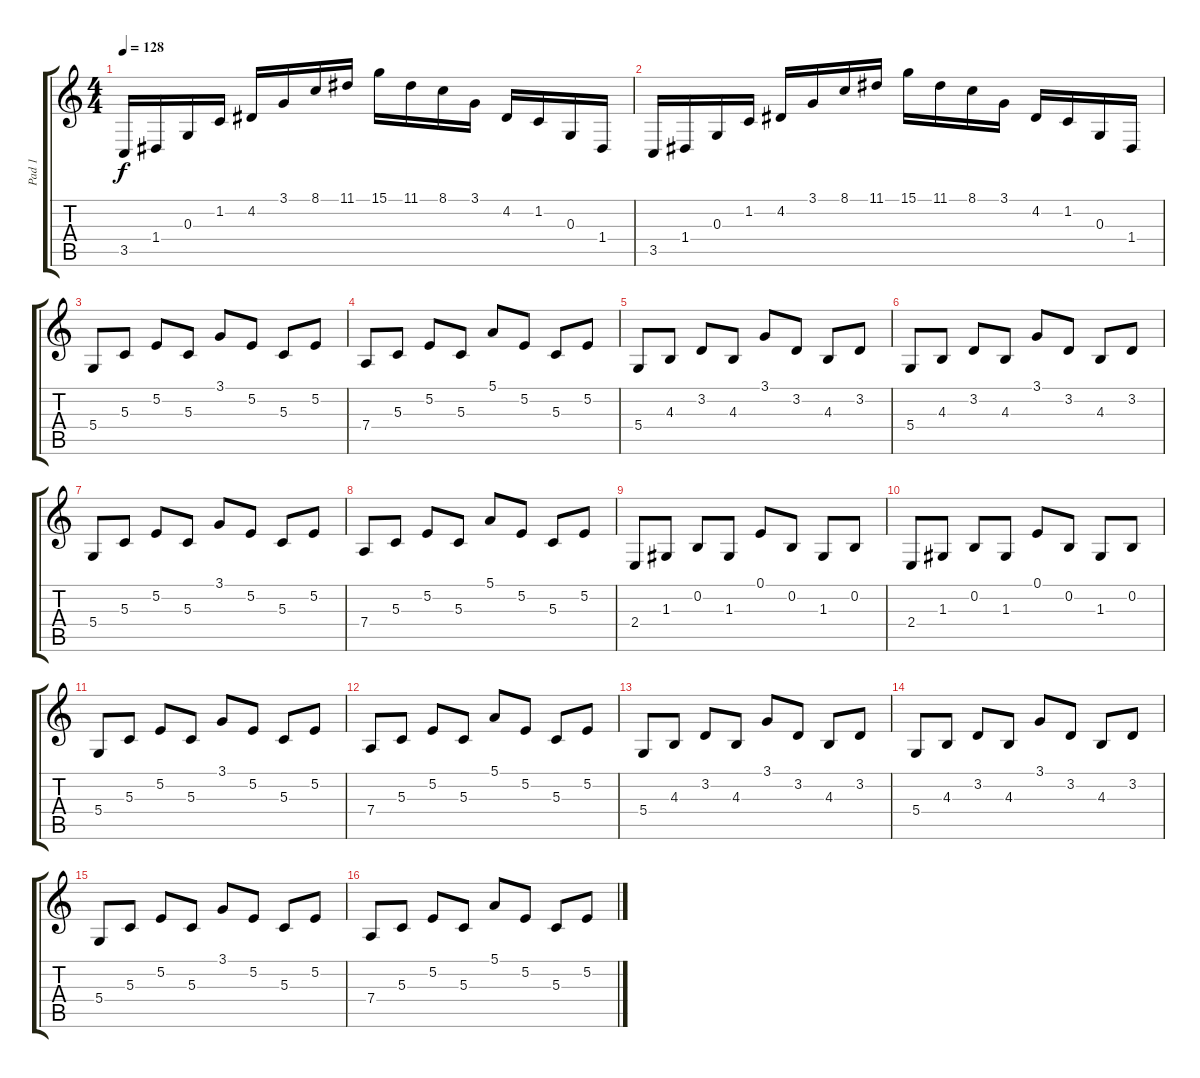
\track ("Pad 1" "Pad 1") {instrument pad4choir}
\staff {score tabs}
\tuning (E4 B3 G3 D3 A2 E2) {hide}
\ts (4 4)
\tempo 128
\clef g2
\ks c
3.5.16{dy f} 1.4.16 0.3.16 1.2.16 4.2.16 3.1.16 8.1.16 11.1.16 15.1.16 11.1.16 8.1.16 3.1.16 4.2.16 1.2.16 0.3.16 1.4.16 |
3.5.16 1.4.16 0.3.16 1.2.16 4.2.16 3.1.16 8.1.16 11.1.16 15.1.16 11.1.16 8.1.16 3.1.16 4.2.16 1.2.16 0.3.16 1.4.16 |
5.4.8 5.3.8 5.2.8 5.3.8 3.1.8 5.2.8 5.3.8 5.2.8 |
7.4.8 5.3.8 5.2.8 5.3.8 5.1.8 5.2.8 5.3.8 5.2.8 |
5.4.8 4.3.8 3.2.8 4.3.8 3.1.8 3.2.8 4.3.8 3.2.8 |
5.4.8 4.3.8 3.2.8 4.3.8 3.1.8 3.2.8 4.3.8 3.2.8 |
5.4.8 5.3.8 5.2.8 5.3.8 3.1.8 5.2.8 5.3.8 5.2.8 |
7.4.8 5.3.8 5.2.8 5.3.8 5.1.8 5.2.8 5.3.8 5.2.8 |
2.4.8 1.3.8 0.2.8 1.3.8 0.1.8 0.2.8 1.3.8 0.2.8 |
2.4.8 1.3.8 0.2.8 1.3.8 0.1.8 0.2.8 1.3.8 0.2.8 |
5.4.8 5.3.8 5.2.8 5.3.8 3.1.8 5.2.8 5.3.8 5.2.8 |
7.4.8 5.3.8 5.2.8 5.3.8 5.1.8 5.2.8 5.3.8 5.2.8 |
5.4.8 4.3.8 3.2.8 4.3.8 3.1.8 3.2.8 4.3.8 3.2.8 |
5.4.8 4.3.8 3.2.8 4.3.8 3.1.8 3.2.8 4.3.8 3.2.8 |
5.4.8 5.3.8 5.2.8 5.3.8 3.1.8 5.2.8 5.3.8 5.2.8 |
7.4.8 5.3.8 5.2.8 5.3.8 5.1.8 5.2.8 5.3.8 5.2.8
